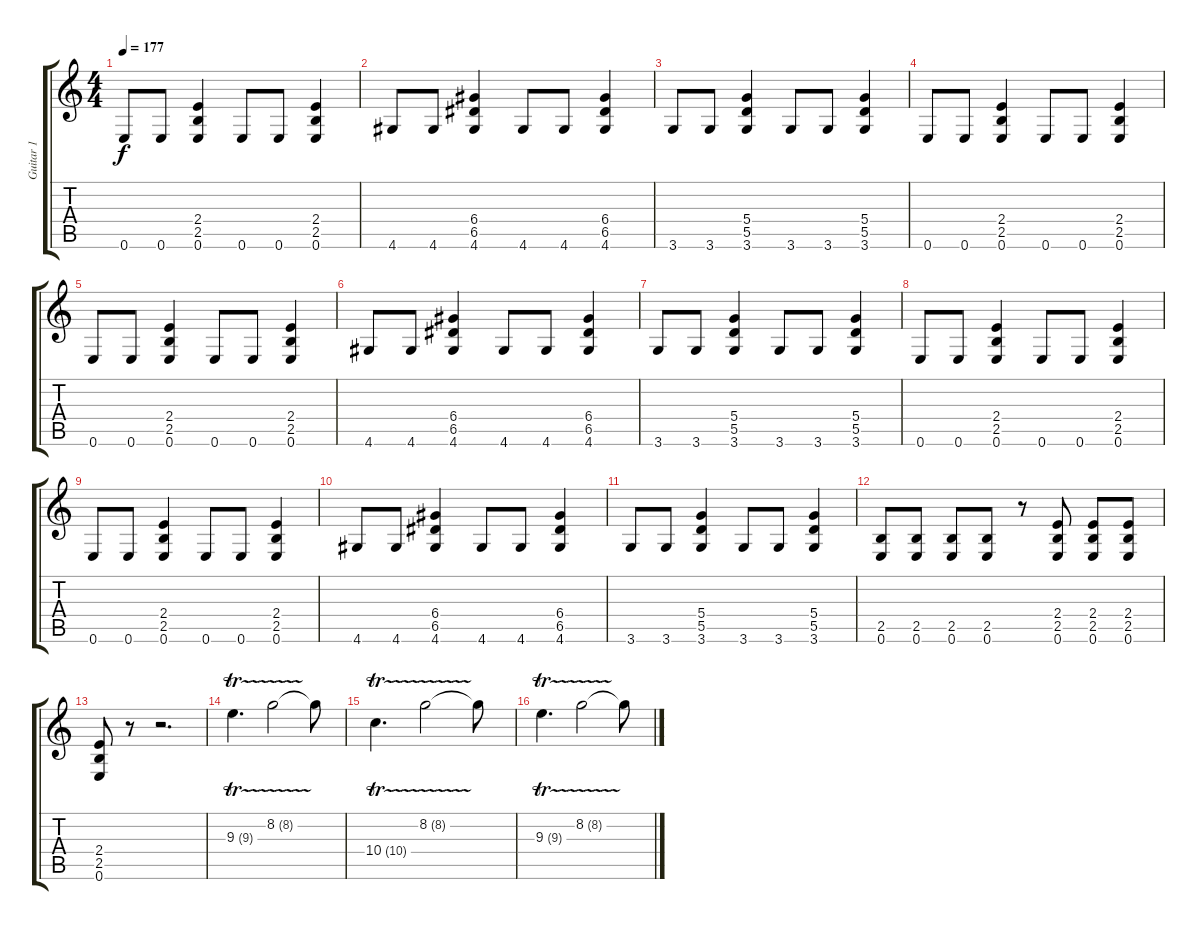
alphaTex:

\track ("Guitar 1" "Guitar 1") {instrument distortionguitar}
\staff {score tabs}
\tuning (E4 B3 G3 D3 A2 E2) {hide}
\ts (4 4)
\tempo 177
\clef g2
\ks c
0.6.8{dy f} 0.6.8 (2.4 2.5 0.6).4 0.6.8 0.6.8 (2.4 2.5 0.6).4 |
4.6.8 4.6.8 (6.4 6.5 4.6).4 4.6.8 4.6.8 (6.4 6.5 4.6).4 |
3.6.8 3.6.8 (5.4 5.5 3.6).4 3.6.8 3.6.8 (5.4 5.5 3.6).4 |
0.6.8 0.6.8 (2.4 2.5 0.6).4 0.6.8 0.6.8 (2.4 2.5 0.6).4 |
0.6.8 0.6.8 (2.4 2.5 0.6).4 0.6.8 0.6.8 (2.4 2.5 0.6).4 |
4.6.8 4.6.8 (6.4 6.5 4.6).4 4.6.8 4.6.8 (6.4 6.5 4.6).4 |
3.6.8 3.6.8 (5.4 5.5 3.6).4 3.6.8 3.6.8 (5.4 5.5 3.6).4 |
0.6.8 0.6.8 (2.4 2.5 0.6).4 0.6.8 0.6.8 (2.4 2.5 0.6).4 |
0.6.8 0.6.8 (2.4 2.5 0.6).4 0.6.8 0.6.8 (2.4 2.5 0.6).4 |
4.6.8 4.6.8 (6.4 6.5 4.6).4 4.6.8 4.6.8 (6.4 6.5 4.6).4 |
3.6.8 3.6.8 (5.4 5.5 3.6).4 3.6.8 3.6.8 (5.4 5.5 3.6).4 |
(2.5 0.6).8 (2.5 0.6).8 (2.5 0.6).8 (2.5 0.6).8 r.8 (2.4 2.5 0.6).8 (2.4 2.5 0.6).8 (2.4 2.5 0.6).8 |
(2.4 2.5 0.6).8 r.8 r.2{d} |
9.3{tr (9 16)}.4{d} 8.2{tr (8 16)}.2 8.2{t}.8 |
10.4{tr (10 16)}.4{d} 8.2{tr (8 16)}.2 8.2{t}.8 |
9.3{tr (9 16)}.4{d} 8.2{tr (8 16)}.2 8.2{t}.8
